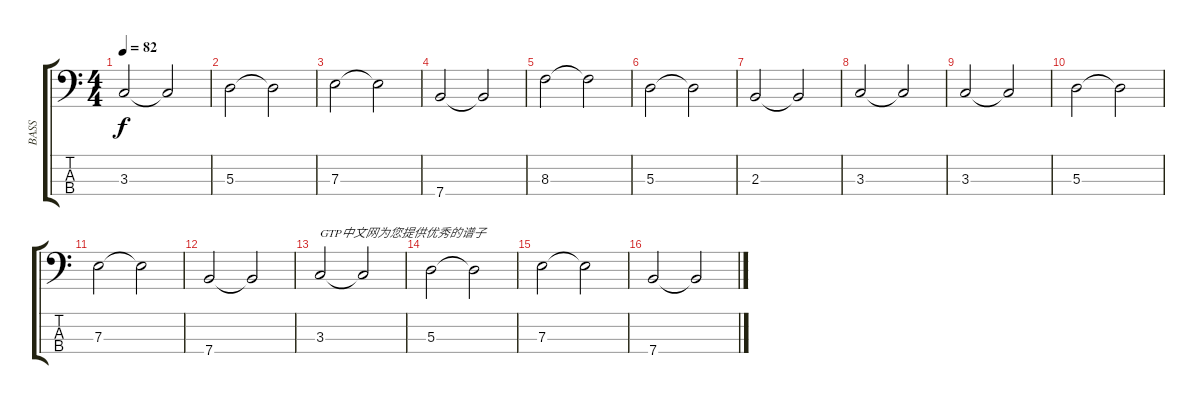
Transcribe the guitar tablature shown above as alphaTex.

\track ("BASS" "BASS") {instrument acousticbass}
\staff {score tabs}
\tuning (G2 D2 A1 E1) {hide}
\ts (4 4)
\tempo 82
\clef f4
\ks c
3.3.2{dy f} 3.3{t}.2 |
5.3.2 5.3{t}.2 |
7.3.2 7.3{t}.2 |
7.4.2 7.4{t}.2 |
8.3.2 8.3{t}.2 |
5.3.2 5.3{t}.2 |
2.3.2 2.3{t}.2 |
3.3.2 3.3{t}.2 |
3.3.2 3.3{t}.2 |
5.3.2 5.3{t}.2 |
7.3.2 7.3{t}.2 |
7.4.2 7.4{t}.2 |
3.3.2{txt "GTP中文网为您提供优秀的谱子"} 3.3{t}.2 |
5.3.2 5.3{t}.2 |
7.3.2 7.3{t}.2 |
7.4.2 7.4{t}.2
